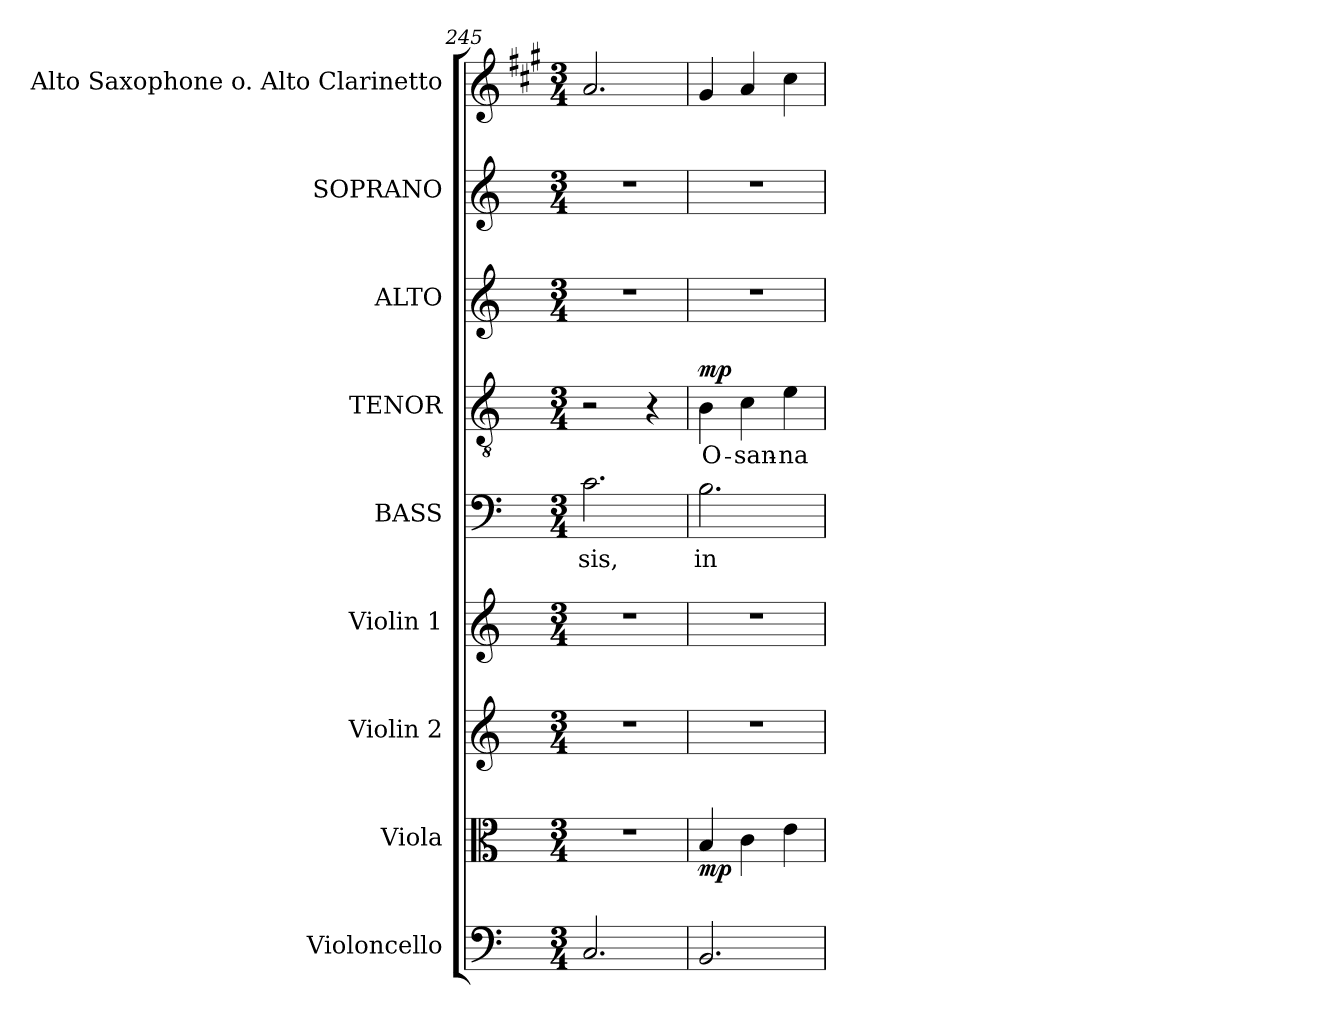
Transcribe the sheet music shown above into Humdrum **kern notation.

**kern	**kern	**dynam	**kern	**kern	**kern	**text	**kern	**text	**dynam	**kern	**kern	**kern
*part9	*part8	*part8	*part7	*part6	*part5	*part5	*part4	*part4	*part4	*part3	*part2	*part1
*staff9	*staff8	*staff8	*staff7	*staff6	*staff5	*staff5	*staff4	*staff4	*staff4	*staff3	*staff2	*staff1
*I"Violoncello	*I"Viola	*	*I"Violin 2	*I"Violin 1	*I"BASS	*	*I"TENOR	*	*	*I"ALTO	*I"SOPRANO	*I"Alto Saxophone o. Alto Clarinetto
*I'Vc.	*I'Vla.	*	*I'Vln. 2	*I'Vln. 1	*I'B.	*	*I'T.	*	*	*I'A.	*I'S.	*I'Alto Sax. o. Alto Clar.
*clefF4	*clefC3	*	*clefG2	*clefG2	*clefF4	*	*clefGv2	*	*	*clefG2	*clefG2	*clefG2
*	*	*	*	*	*	*	*ITrd7c12	*	*	*	*	*ITrd5c9
*k[]	*k[]	*	*k[]	*k[]	*k[]	*	*k[]	*	*	*k[]	*k[]	*k[]
*C:	*C:	*	*C:	*C:	*C:	*	*C:	*	*	*C:	*C:	*C:
*M3/4	*M3/4	*	*M3/4	*M3/4	*M3/4	*	*M3/4	*	*	*M3/4	*M3/4	*M3/4
=245	=245	=245	=245	=245	=245	=245	=245	=245	=245	=245	=245	=245
!	!LO:N:vis=1	!	!LO:N:vis=1	!LO:N:vis=1	!	!	!	!	!	!	!	!
!	!	!	!	!	!	!LO:LY:b:color=#000000	!	!	!	!LO:N:vis=1	!LO:N:vis=1	!
2.Ci/	2.r	.	2.r	2.r	2.ci\	-sis,	2r	.	.	2.r	2.r	2.ci/
.	.	.	.	.	.	.	4r	.	.	.	.	.
=246	=246	=246	=246	=246	=246	=246	=246	=246	=246	=246	=246	=246
!	!	!	!LO:N:vis=1	!LO:N:vis=1	!	!	!	!	!	!	!	!
!	!	!	!	!	!	!LO:LY:b:color=#000000	!	!	!	!	!	!
!	!	!	!	!	!	!	!	!LO:LY:b:color=#000000	!	!LO:N:vis=1	!LO:N:vis=1	!
2.BBi/	4Bi/	mp	2.r	2.r	2.Bi\	in	4BBi\	O-	mp	2.r	2.r	4Bi/
!	!	!	!	!	!	!	!	!LO:LY:b:color=#000000	!	!	!	!
.	4ci\	.	.	.	.	.	4Ci\	-san-	.	.	.	4ci/
!	!	!	!	!	!	!	!	!LO:LY:b:color=#000000	!	!	!	!
.	4ei\	.	.	.	.	.	4Ei\	-na	.	.	.	4ei\
=	=	=	=	=	=	=	=	=	=	=	=	=
*-	*-	*-	*-	*-	*-	*-	*-	*-	*-	*-	*-	*-
